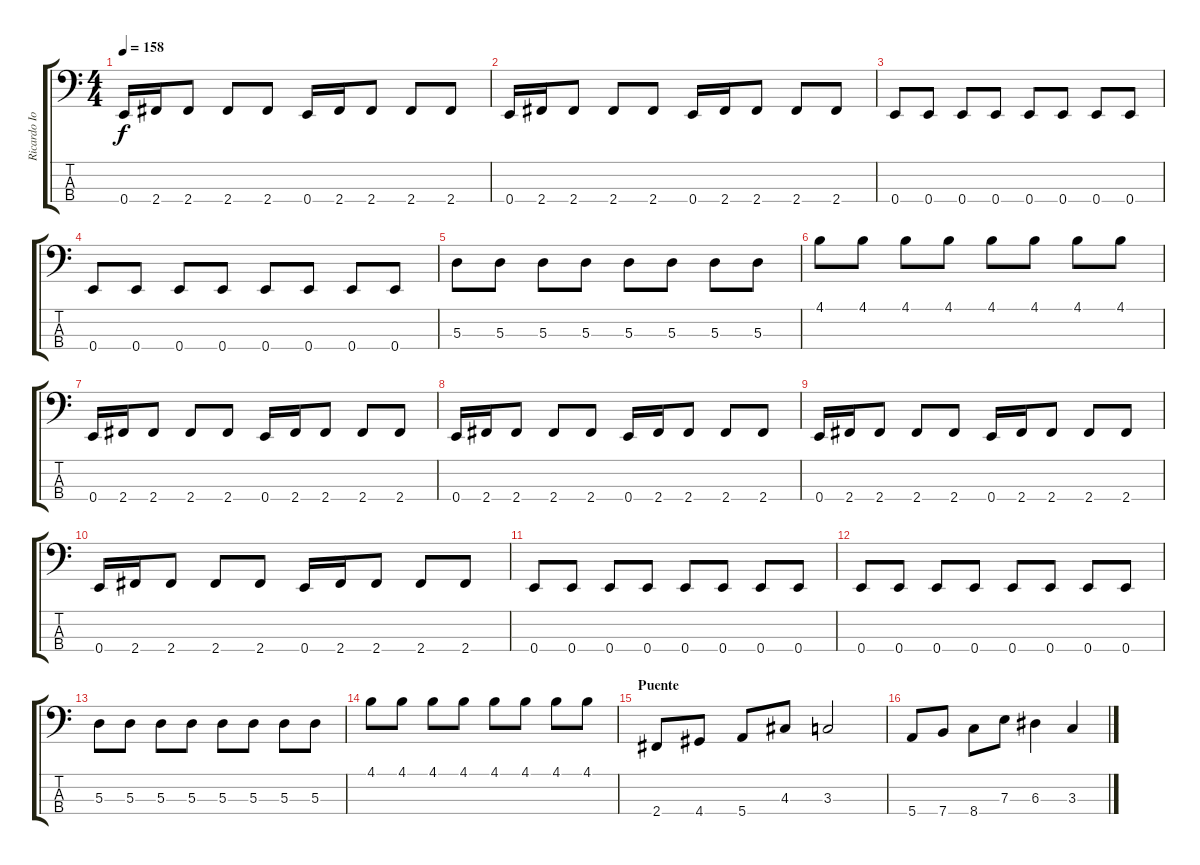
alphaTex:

\track ("Ricardo Iorio (bajo)" "Ricardo Io") {instrument electricbassfinger}
\staff {score tabs}
\tuning (G2 D2 A1 E1) {hide}
\ts (4 4)
\tempo 158
\clef f4
\ks c
0.4.16{dy f} 2.4.16 2.4.8 2.4.8 2.4.8 0.4.16 2.4.16 2.4.8 2.4.8 2.4.8 |
0.4.16 2.4.16 2.4.8 2.4.8 2.4.8 0.4.16 2.4.16 2.4.8 2.4.8 2.4.8 |
0.4.8 0.4.8 0.4.8 0.4.8 0.4.8 0.4.8 0.4.8 0.4.8 |
0.4.8 0.4.8 0.4.8 0.4.8 0.4.8 0.4.8 0.4.8 0.4.8 |
5.3.8 5.3.8 5.3.8 5.3.8 5.3.8 5.3.8 5.3.8 5.3.8 |
4.1.8 4.1.8 4.1.8 4.1.8 4.1.8 4.1.8 4.1.8 4.1.8 |
0.4.16 2.4.16 2.4.8 2.4.8 2.4.8 0.4.16 2.4.16 2.4.8 2.4.8 2.4.8 |
0.4.16 2.4.16 2.4.8 2.4.8 2.4.8 0.4.16 2.4.16 2.4.8 2.4.8 2.4.8 |
0.4.16 2.4.16 2.4.8 2.4.8 2.4.8 0.4.16 2.4.16 2.4.8 2.4.8 2.4.8 |
0.4.16 2.4.16 2.4.8 2.4.8 2.4.8 0.4.16 2.4.16 2.4.8 2.4.8 2.4.8 |
0.4.8 0.4.8 0.4.8 0.4.8 0.4.8 0.4.8 0.4.8 0.4.8 |
0.4.8 0.4.8 0.4.8 0.4.8 0.4.8 0.4.8 0.4.8 0.4.8 |
5.3.8 5.3.8 5.3.8 5.3.8 5.3.8 5.3.8 5.3.8 5.3.8 |
4.1.8 4.1.8 4.1.8 4.1.8 4.1.8 4.1.8 4.1.8 4.1.8 |
\section ("" "Puente")
2.4.8 4.4.8 5.4.8 4.3.8 3.3.2 |
5.4.8 7.4.8 8.4.8 7.3.8 6.3.4 3.3.4
